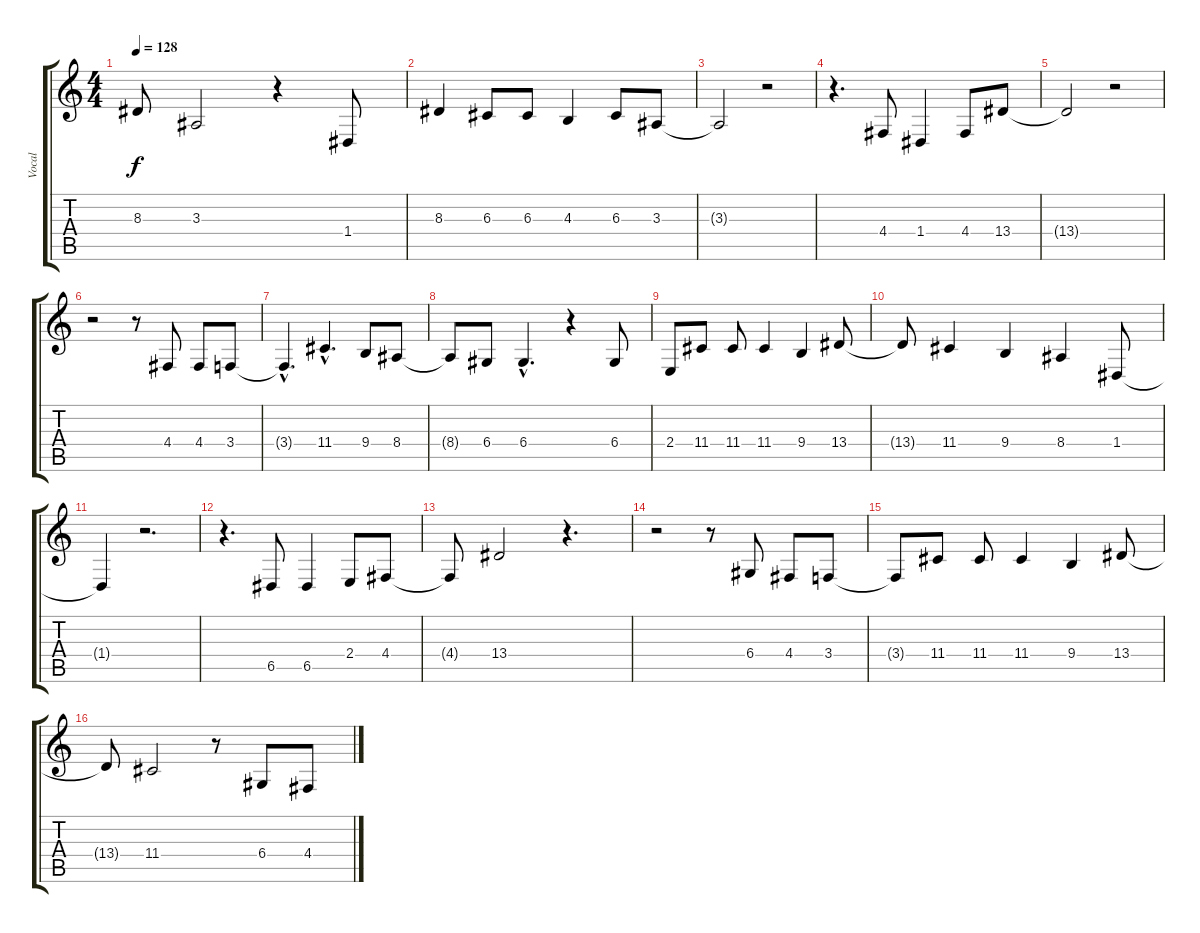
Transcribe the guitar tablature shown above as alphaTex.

\track ("Vocal" "Vocal") {instrument sopranosax}
\staff {score tabs}
\tuning (E4 B3 G3 D3 A2 E2) {hide}
\ts (4 4)
\tempo 128
\clef g2
\ks c
8.3{t}.8{dy f} 3.3.2 r.4 1.4.8 |
8.3.4 6.3.8 6.3.8 4.3.4 6.3.8 3.3.8 |
3.3{t}.2 r.2 |
r.4{d} 4.4.8 1.4.4 4.4.8 13.4.8 |
13.4{t}.2 r.2 |
r.2 r.8 4.4.8 4.4.8 3.4.8 |
3.4{hac t}.4{d} 11.4{hac}.4{d} 9.4.8 8.4.8 |
8.4{t}.8 6.4.8 6.4{hac}.4{d} r.4 6.4.8 |
2.4.8 11.4.8 11.4.8 11.4.4 9.4.4 13.4.8 |
13.4{t}.8 11.4.4 9.4.4 8.4.4 1.4.8 |
1.4{t}.4 r.2{d} |
r.4{d} 6.5.8 6.5.4 2.4.8 4.4.8 |
4.4{t}.8 13.4.2 r.4{d} |
r.2 r.8 6.4.8 4.4.8 3.4.8 |
3.4{t}.8 11.4.8 11.4.8 11.4.4 9.4.4 13.4.8 |
13.4{t}.8 11.4.2 r.8 6.4.8 4.4.8
